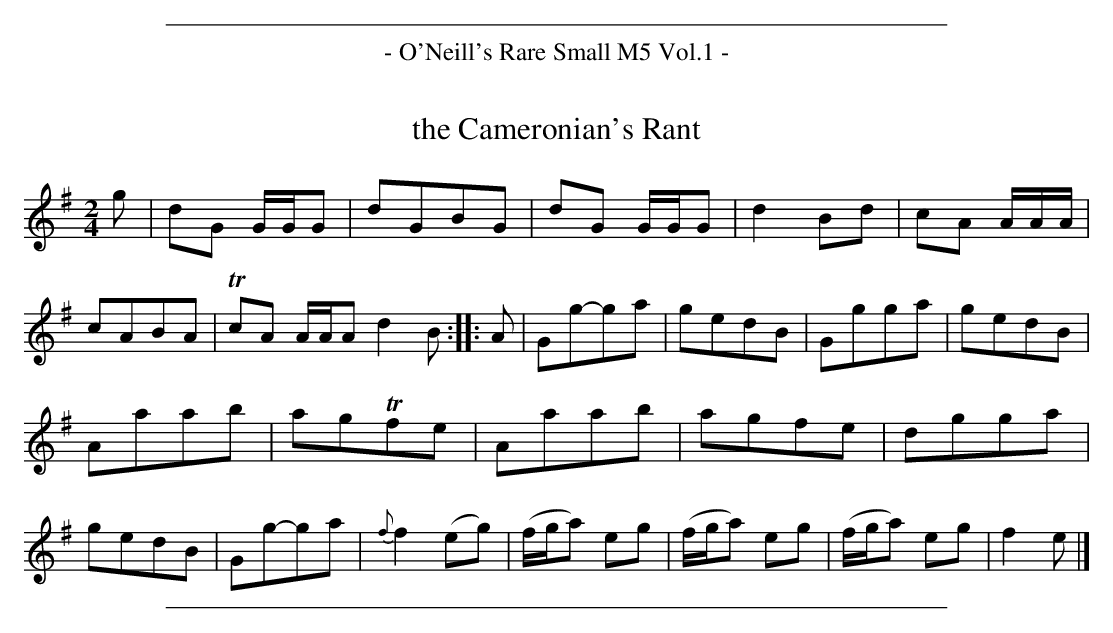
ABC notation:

X:1
T: the Cameronian's Rant
M: 2/4
L: 1/8
K: G
g |\
dG G/G/G | dGBG | dG G/G/G | d2Bd |\
cA A/A/A/ | cABA |TcA A/A/A d2B :: A |\
Gg-ga | gedB | Ggga | gedB |
Aaab | agTfe | Aaab | agfe |\
dgga | gedB | Gg-ga | {f}f2(eg) |\
(f/g/a) eg | (f/g/a) eg | (f/g/a) eg | f2e |]
